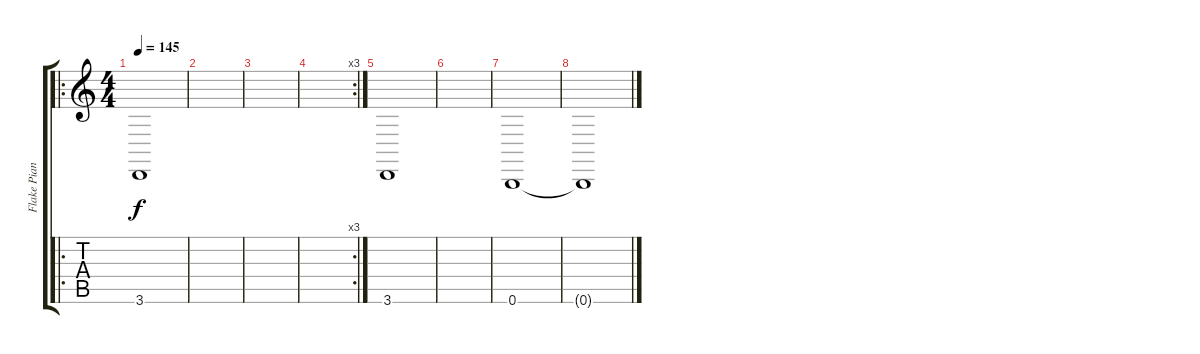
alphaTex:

\track ("Flake Piano" "Flake Pian") {instrument acousticgrandpiano}
\staff {score tabs}
\tuning (E4 B3 G3 D3 A2 B1) {hide}
\ro
\ts (4 4)
\tempo 145
\clef g2
\ks c
3.6.1{dy f} |
|
|
\rc 3
|
3.6.1 |
|
0.6.1 |
0.6{t}.1
